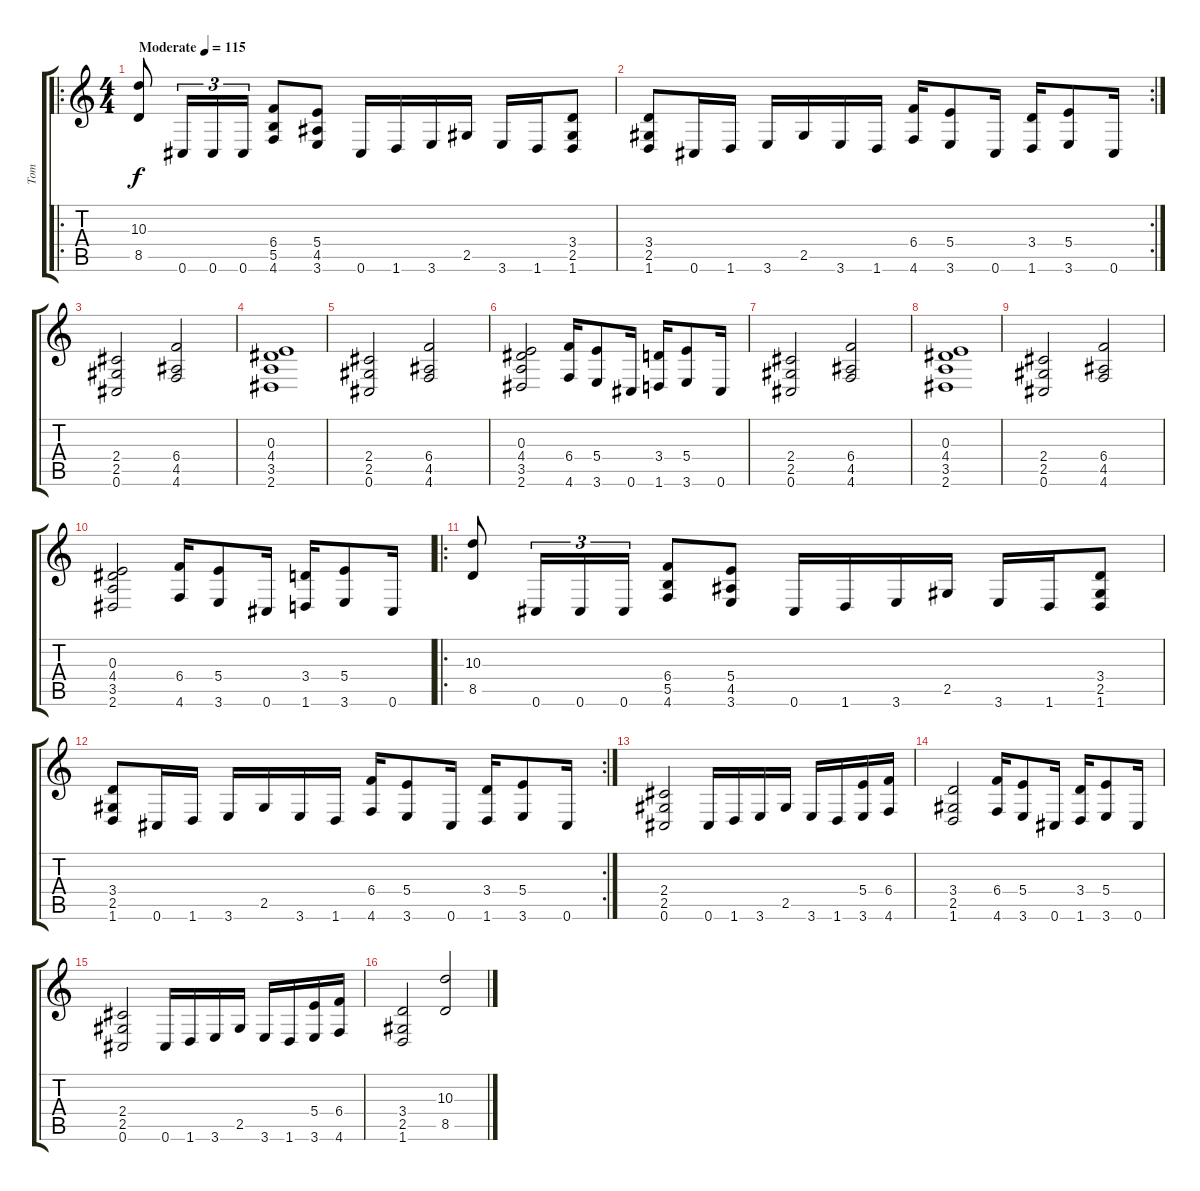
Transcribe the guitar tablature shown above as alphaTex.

\track ("Tom" "Tom") {instrument distortionguitar}
\staff {score tabs}
\tuning (Db4 Ab3 E3 B2 Gb2 Db2) {hide}
\ro
\ts (4 4)
\tempo (115 "Moderate")
\clef g2
\ks c
(10.3 8.5).8{dy f instrument distortionguitar} 0.6.16{tu (3 2)} 0.6.16{tu (3 2)} 0.6.16{tu (3 2)} (6.4 5.5 4.6).8 (5.4 4.5 3.6).8 0.6.16 1.6.16 3.6.16 2.5.16 3.6.16 1.6.16 (3.4 2.5 1.6).8 |
\rc 2
(3.4 2.5 1.6).8 0.6.16 1.6.16 3.6.16 2.5.16 3.6.16 1.6.16 (6.4 4.6).16 (5.4 3.6).8 0.6.16 (3.4 1.6).16 (5.4 3.6).8 0.6.16 |
(2.4 2.5 0.6).2 (6.4 4.5 4.6).2 |
(0.3 4.4 3.5 2.6).1 |
(2.4 2.5 0.6).2 (6.4 4.5 4.6).2 |
(0.3 4.4 3.5 2.6).2 (6.4 4.6).16 (5.4 3.6).8 0.6.16 (3.4 1.6).16 (5.4 3.6).8 0.6.16 |
(2.4 2.5 0.6).2 (6.4 4.5 4.6).2 |
(0.3 4.4 3.5 2.6).1 |
(2.4 2.5 0.6).2 (6.4 4.5 4.6).2 |
(0.3 4.4 3.5 2.6).2 (6.4 4.6).16 (5.4 3.6).8 0.6.16 (3.4 1.6).16 (5.4 3.6).8 0.6.16 |
\ro
(10.3 8.5).8 0.6.16{tu (3 2)} 0.6.16{tu (3 2)} 0.6.16{tu (3 2)} (6.4 5.5 4.6).8 (5.4 4.5 3.6).8 0.6.16 1.6.16 3.6.16 2.5.16 3.6.16 1.6.16 (3.4 2.5 1.6).8 |
\rc 2
(3.4 2.5 1.6).8 0.6.16 1.6.16 3.6.16 2.5.16 3.6.16 1.6.16 (6.4 4.6).16 (5.4 3.6).8 0.6.16 (3.4 1.6).16 (5.4 3.6).8 0.6.16 |
(2.4 2.5 0.6).2 0.6.16 1.6.16 3.6.16 2.5.16 3.6.16 1.6.16 (5.4 3.6).16 (6.4 4.6).16 |
(3.4 2.5 1.6).2 (6.4 4.6).16 (5.4 3.6).8 0.6.16 (3.4 1.6).16 (5.4 3.6).8 0.6.16 |
(2.4 2.5 0.6).2 0.6.16 1.6.16 3.6.16 2.5.16 3.6.16 1.6.16 (5.4 3.6).16 (6.4 4.6).16 |
(3.4 2.5 1.6).2 (10.3 8.5).2
